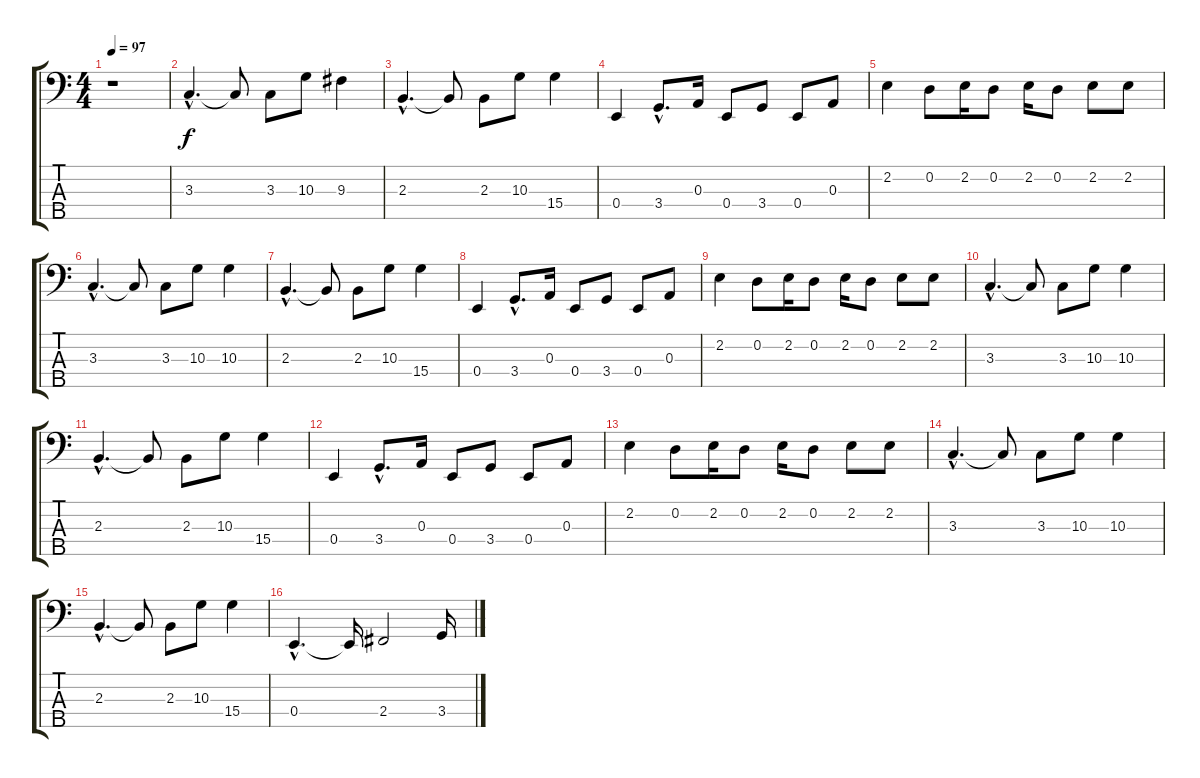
\track "" {instrument slapbass2}
\staff {score tabs}
\tuning (G2 D2 A1 E1 B0) {hide}
\ts (4 4)
\section ("" "")
\tempo 97
\clef f4
\ks c
r.1{dy f instrument slapbass2} |
\section ("" "")
3.3{hac}.4{d} 3.3{t}.8 3.3.8 10.3.8 9.3.4 |
2.3{hac}.4{d} 2.3{t}.8 2.3.8 10.3.8 15.4.4 |
0.4.4 3.4{hac}.8{d} 0.3.16 0.4.8 3.4.8 0.4.8 0.3.8 |
2.2.4 0.2.8 2.2.16 0.2.8 2.2.16 0.2.8 2.2.8 2.2.8 |
\section ("" "")
3.3{hac}.4{d} 3.3{t}.8 3.3.8 10.3.8 10.3.4 |
2.3{hac}.4{d} 2.3{t}.8 2.3.8 10.3.8 15.4.4 |
0.4.4 3.4{hac}.8{d} 0.3.16 0.4.8 3.4.8 0.4.8 0.3.8 |
2.2.4 0.2.8 2.2.16 0.2.8 2.2.16 0.2.8 2.2.8 2.2.8 |
\section ("" "")
3.3{hac}.4{d} 3.3{t}.8 3.3.8 10.3.8 10.3.4 |
2.3{hac}.4{d} 2.3{t}.8 2.3.8 10.3.8 15.4.4 |
0.4.4 3.4{hac}.8{d} 0.3.16 0.4.8 3.4.8 0.4.8 0.3.8 |
2.2.4 0.2.8 2.2.16 0.2.8 2.2.16 0.2.8 2.2.8 2.2.8 |
\section ("" "")
3.3{hac}.4{d} 3.3{t}.8 3.3.8 10.3.8 10.3.4 |
2.3{hac}.4{d} 2.3{t}.8 2.3.8 10.3.8 15.4.4 |
\section ("" "")
0.4{hac}.4{d} 0.4{t}.16 2.4.2 3.4.16
